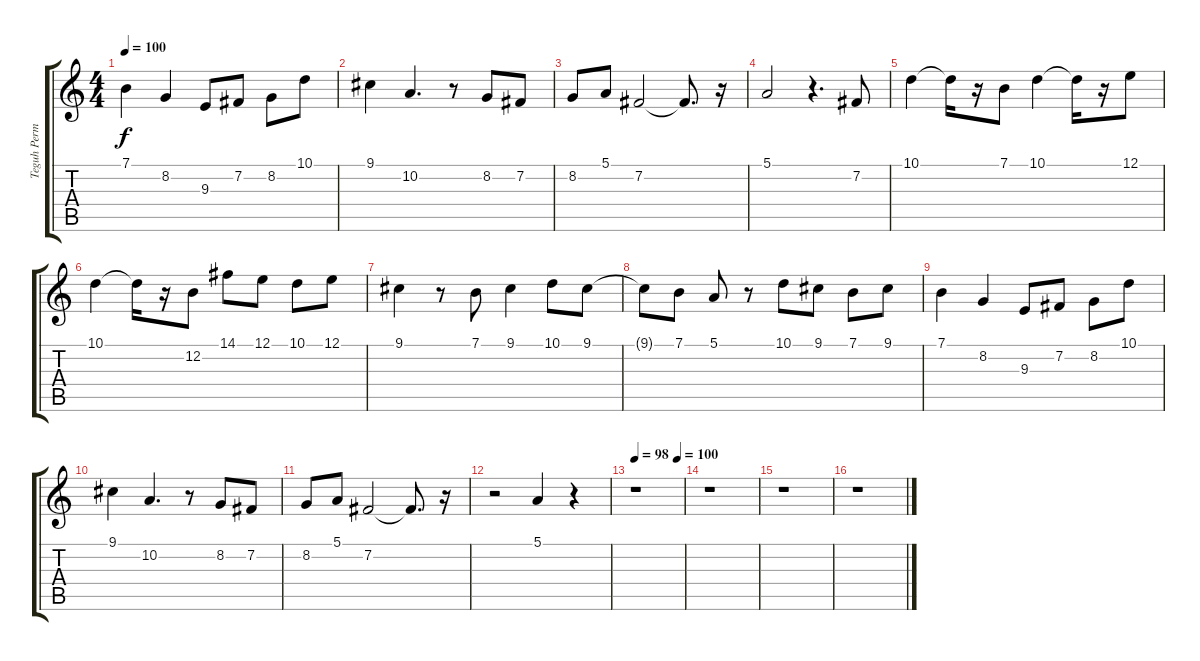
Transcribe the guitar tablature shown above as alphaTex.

\track ("Teguh Permana" "Teguh Perm") {instrument pad1newage}
\staff {score tabs}
\tuning (E4 B3 G3 D3 A2 E2) {hide}
\ts (4 4)
\tempo 100
\clef g2
\ks c
7.1.4{dy f} 8.2.4 9.3.8 7.2.8 8.2.8 10.1.8 |
9.1.4 10.2.4{d} r.8 8.2.8 7.2.8 |
8.2.8 5.1.8 7.2.2 7.2{t}.8{d} r.16 |
5.1.2 r.4{d} 7.2.8 |
10.1.4 10.1{t}.16 r.16 7.1.8 10.1.4 10.1{t}.16 r.16 12.1.8 |
10.1.4 10.1{t}.16 r.16 12.2.8 14.1.8 12.1.8 10.1.8 12.1.8 |
9.1.4 r.8 7.1.8 9.1.4 10.1.8 9.1.8 |
9.1{t}.8 7.1.8 5.1.8 r.8 10.1.8 9.1.8 7.1.8 9.1.8 |
7.1.4 8.2.4 9.3.8 7.2.8 8.2.8 10.1.8 |
9.1.4 10.2.4{d} r.8 8.2.8 7.2.8 |
8.2.8 5.1.8 7.2.2 7.2{t}.8{d} r.16 |
r.2 5.1.4 r.4 |
\tempo 98
\tempo (100 0.875)
r.1 |
r.1 |
r.1 |
r.1
